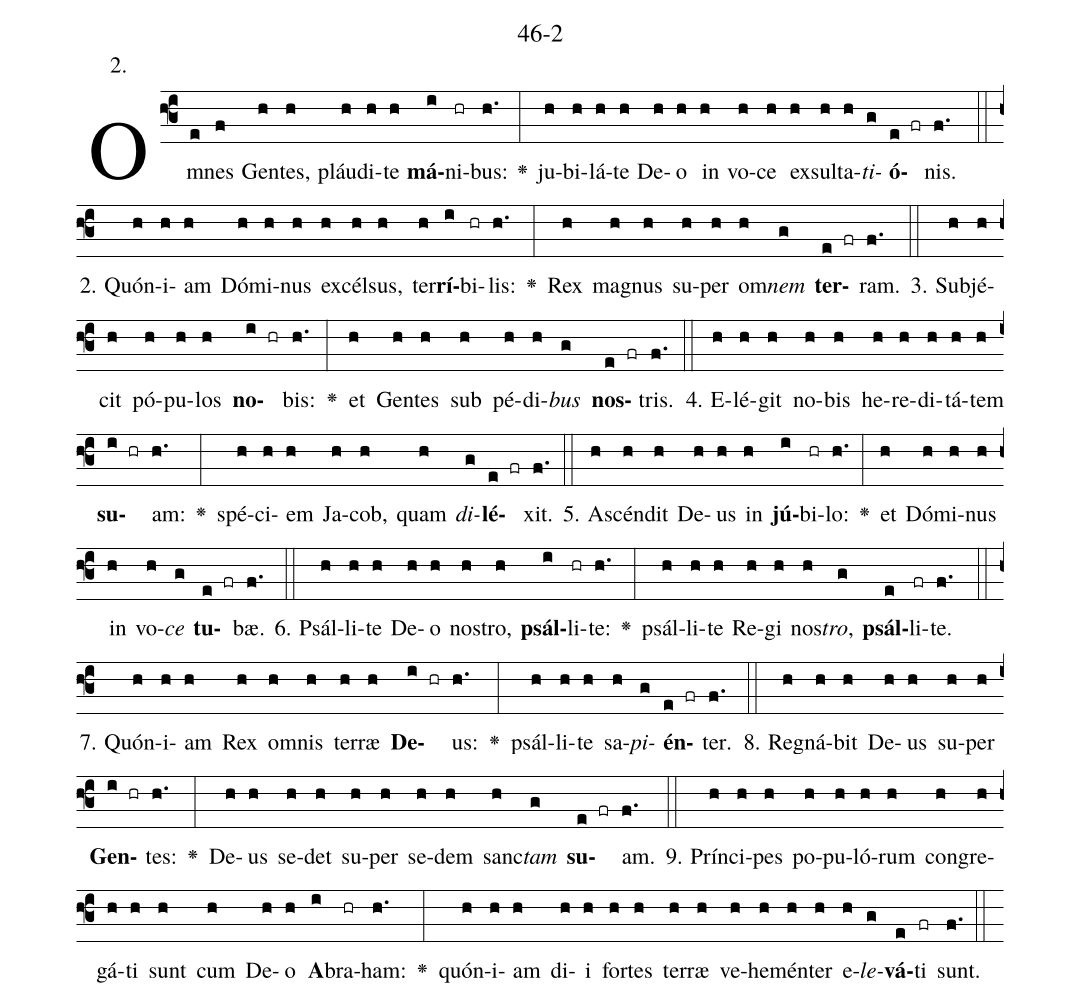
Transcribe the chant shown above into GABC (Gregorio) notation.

name: 46-2;
annotation: 2.;
%%
(f3)Om(e)nes(f) Gen(h)tes,(h) pláu(h)di(h)te(h) <b>má</b>(i)ni(hr)bus:(h.) <v>\greheightstar</v>(:) ju(h)bi(h)lá(h)te(h) De(h)o(h) in(h) vo(h)ce(h) ex(h)sul(h)ta(h)<i>ti</i>(g)<b>ó</b>(e fr)nis.(f.) (::)
2. Quón(h)i(h)am(h) Dó(h)mi(h)nus(h) ex(h)cél(h)sus,(h) ter(h)<b>rí</b>(i)bi(hr)lis:(h.) <v>\greheightstar</v>(:) Rex(h) ma(h)gnus(h) su(h)per(h) om(h)<i>nem</i>(g) <b>ter</b>(e fr)ram.(f.) (::)
3. Sub(h)jé(h)cit(h) pó(h)pu(h)los(h) <b>no</b>(i hr)bis:(h.) <v>\greheightstar</v>(:) et(h) Gen(h)tes(h) sub(h) pé(h)di(h)<i>bus</i>(g) <b>nos</b>(e fr)tris.(f.) (::)
4. E(h)lé(h)git(h) no(h)bis(h) he(h)re(h)di(h)tá(h)tem(h) <b>su</b>(i hr)am:(h.) <v>\greheightstar</v>(:) spé(h)ci(h)em(h) Ja(h)cob,(h) quam(h) <i>di</i>(g)<b>lé</b>(e fr)xit.(f.) (::)
5. A(h)scén(h)dit(h) De(h)us(h) in(h) <b>jú</b>(i)bi(hr)lo:(h.) <v>\greheightstar</v>(:) et(h) Dó(h)mi(h)nus(h) in(h) vo(h)<i>ce</i>(g) <b>tu</b>(e fr)bæ.(f.) (::)
6. Psál(h)li(h)te(h) De(h)o(h) nos(h)tro,(h) <b>psál</b>(i)li(hr)te:(h.) <v>\greheightstar</v>(:) psál(h)li(h)te(h) Re(h)gi(h) nos(h)<i>tro</i>,(g) <b>psál</b>(e)li(fr)te.(f.) (::)
7. Quón(h)i(h)am(h) Rex(h) om(h)nis(h) ter(h)ræ(h) <b>De</b>(i hr)us:(h.) <v>\greheightstar</v>(:) psál(h)li(h)te(h) sa(h)<i>pi</i>(g)<b>én</b>(e fr)ter.(f.) (::)
8. Re(h)gná(h)bit(h) De(h)us(h) su(h)per(h) <b>Gen</b>(i hr)tes:(h.) <v>\greheightstar</v>(:) De(h)us(h) se(h)det(h) su(h)per(h) se(h)dem(h) sanc(h)<i>tam</i>(g) <b>su</b>(e fr)am.(f.) (::)
9. Prín(h)ci(h)pes(h) po(h)pu(h)ló(h)rum(h) con(h)gre(h)gá(h)ti(h) sunt(h) cum(h) De(h)o(h) <b>A</b>(i)bra(hr)ham:(h.) <v>\greheightstar</v>(:) quón(h)i(h)am(h) di(h)i(h) for(h)tes(h) ter(h)ræ(h) ve(h)he(h)mén(h)ter(h) e(h)<i>le</i>(g)<b>vá</b>(e)ti(fr) sunt.(f.) (::)
